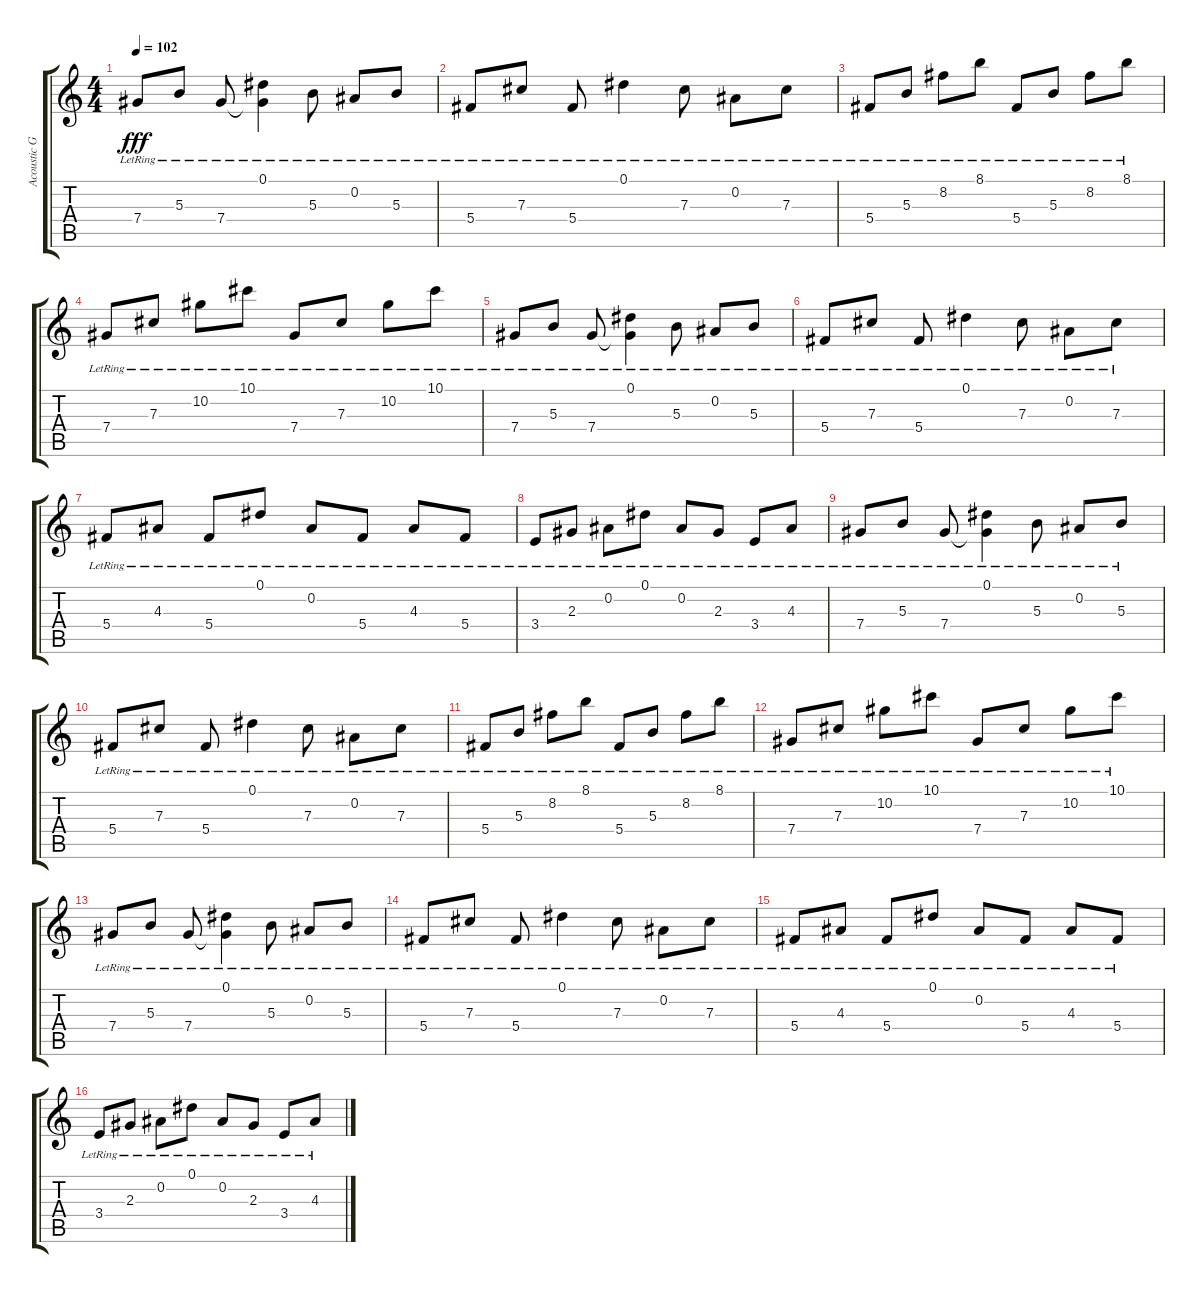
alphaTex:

\track ("Acoustic Guitar" "Acoustic G") {instrument acousticguitarsteel}
\staff {score tabs}
\tuning (Eb4 Bb3 Gb3 Db3 Ab2 Eb2) {hide}
\ts (4 4)
\tempo 102
\clef g2
\ks aminor
7.4{lr}.8{dy fff} 5.3{lr}.8 7.4{lr}.8 (0.1{lr} 7.4{t}).4 5.3{lr}.8 0.2{lr}.8 5.3{lr}.8 |
5.4{lr}.8 7.3{lr}.8 5.4{lr}.8 0.1{lr}.4 7.3{lr}.8 0.2{lr}.8 7.3{lr}.8 |
5.4{lr}.8 5.3{lr}.8 8.2{lr}.8 8.1{lr}.8 5.4{lr}.8 5.3{lr}.8 8.2{lr}.8 8.1{lr}.8 |
7.4{lr}.8 7.3{lr}.8 10.2{lr}.8 10.1{lr}.8 7.4{lr}.8 7.3{lr}.8 10.2{lr}.8 10.1{lr}.8 |
7.4{lr}.8 5.3{lr}.8 7.4{lr}.8 (0.1{lr} 7.4{t}).4 5.3{lr}.8 0.2{lr}.8 5.3{lr}.8 |
5.4{lr}.8 7.3{lr}.8 5.4{lr}.8 0.1{lr}.4 7.3{lr}.8 0.2{lr}.8 7.3{lr}.8 |
5.4{lr}.8 4.3{lr}.8 5.4{lr}.8 0.1{lr}.8 0.2{lr}.8 5.4{lr}.8 4.3{lr}.8 5.4{lr}.8 |
3.4{lr}.8 2.3{lr}.8 0.2{lr}.8 0.1{lr}.8 0.2{lr}.8 2.3{lr}.8 3.4{lr}.8 4.3{lr}.8 |
7.4{lr}.8 5.3{lr}.8 7.4{lr}.8 (0.1{lr} 7.4{t}).4 5.3{lr}.8 0.2{lr}.8 5.3{lr}.8 |
5.4{lr}.8 7.3{lr}.8 5.4{lr}.8 0.1{lr}.4 7.3{lr}.8 0.2{lr}.8 7.3{lr}.8 |
5.4{lr}.8 5.3{lr}.8 8.2{lr}.8 8.1{lr}.8 5.4{lr}.8 5.3{lr}.8 8.2{lr}.8 8.1{lr}.8 |
7.4{lr}.8 7.3{lr}.8 10.2{lr}.8 10.1{lr}.8 7.4{lr}.8 7.3{lr}.8 10.2{lr}.8 10.1{lr}.8 |
7.4{lr}.8 5.3{lr}.8 7.4{lr}.8 (0.1{lr} 7.4{t}).4 5.3{lr}.8 0.2{lr}.8 5.3{lr}.8 |
5.4{lr}.8 7.3{lr}.8 5.4{lr}.8 0.1{lr}.4 7.3{lr}.8 0.2{lr}.8 7.3{lr}.8 |
5.4{lr}.8 4.3{lr}.8 5.4{lr}.8 0.1{lr}.8 0.2{lr}.8 5.4{lr}.8 4.3{lr}.8 5.4{lr}.8 |
3.4{lr}.8 2.3{lr}.8 0.2{lr}.8 0.1{lr}.8 0.2{lr}.8 2.3{lr}.8 3.4{lr}.8 4.3{lr}.8
